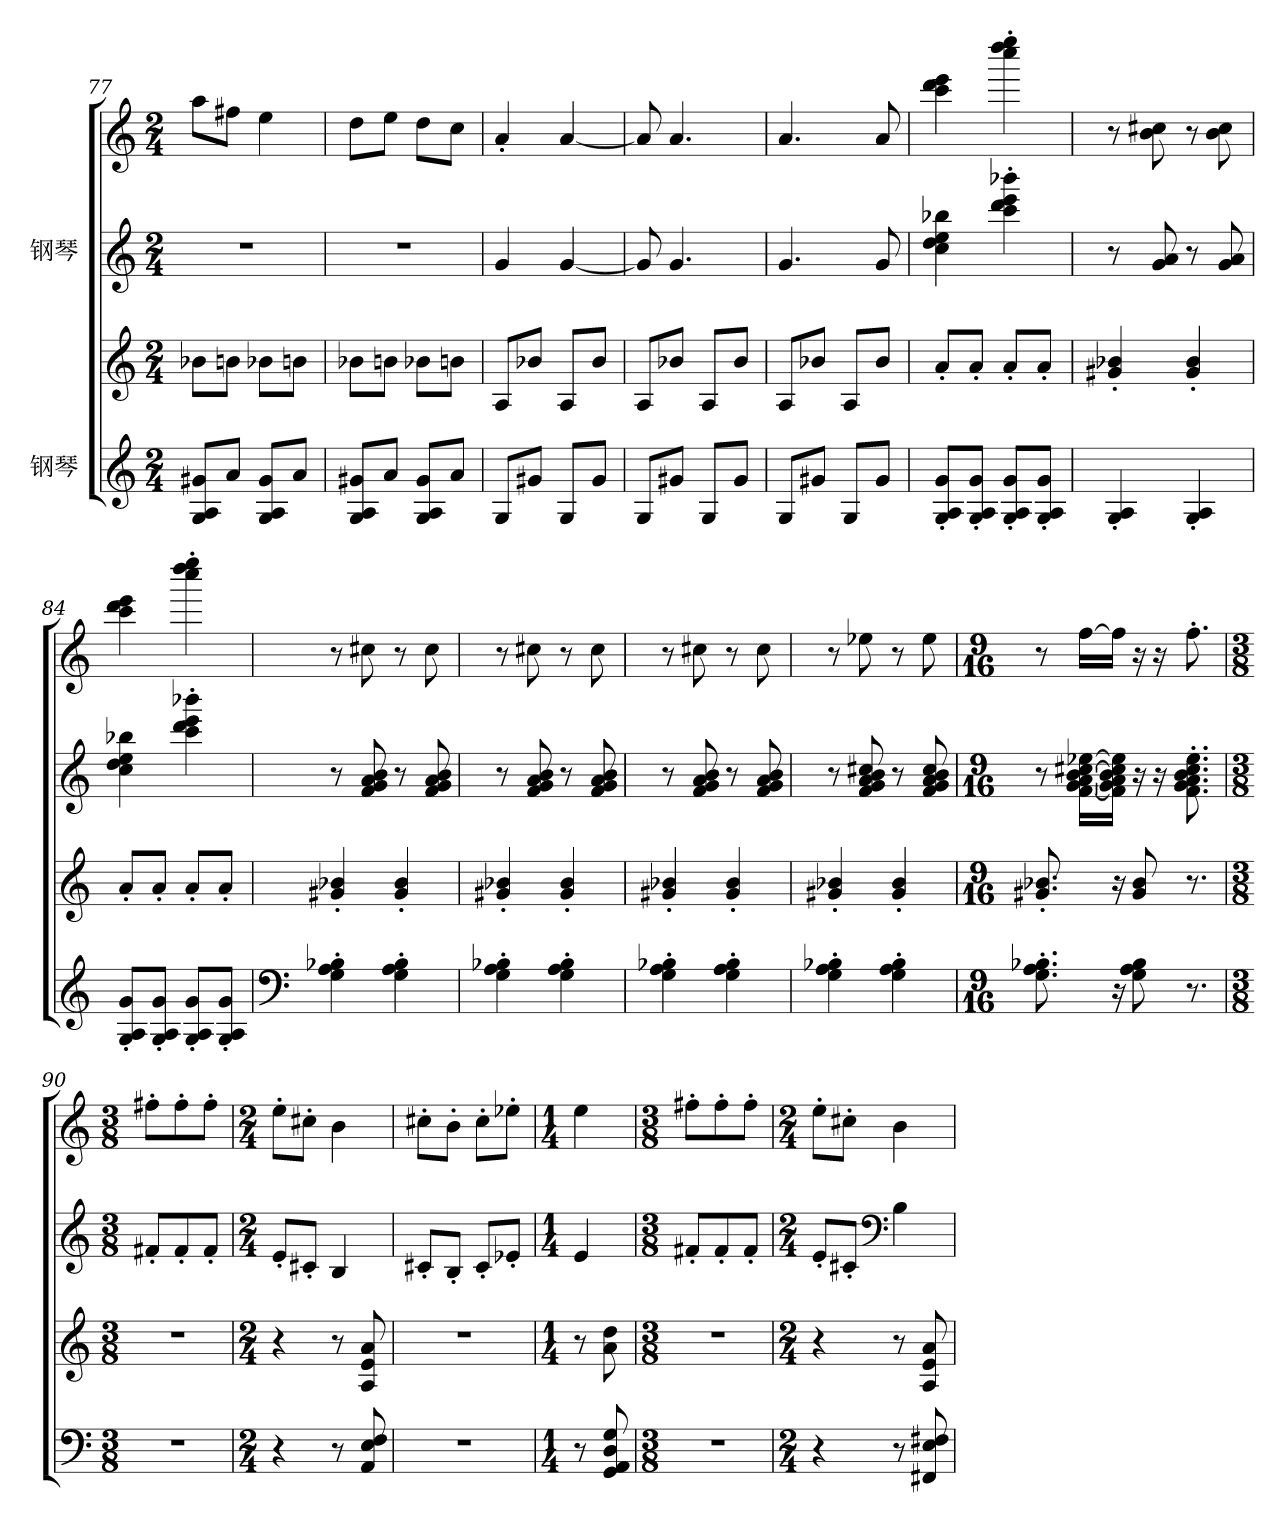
**kern	**kern	**kern	**kern
*part2	*part2	*part1	*part1
*staff4	*staff3	*staff2	*staff1
*I"钢琴	*	*I"钢琴	*
*clefG2	*clefG2	*clefG2	*clefG2
*k[]	*k[]	*k[]	*k[]
*M2/4	*M2/4	*M2/4	*M2/4
=77	=77	=77	=77
8G/ 8A/ 8g#X/L	8b-X\L	2r	8aa\L
8a/J	8bn\J	.	8ff#X\J
8G/ 8A/ 8g#/L	8b-X\L	.	4ee\
8a/J	8bn\J	.	.
=78	=78	=78	=78
8G/ 8A/ 8g#X/L	8b-X\L	2r	8dd\L
8a/J	8bn\J	.	8ee\J
8G/ 8A/ 8g#/L	8b-X\L	.	8dd\L
8a/J	8bn\J	.	8cc\J
=79	=79	=79	=79
8G/L	8A/L	4g/	4a'/
8g#X/J	8b-X/J	.	.
8G/L	8A/L	[4g/	[4a/
8g#/J	8b-/J	.	.
=80	=80	=80	=80
8G/L	8A/L	8g/]	8a/]
8g#X/J	8b-X/J	4.g/	4.a/
8G/L	8A/L	.	.
8g#/J	8b-/J	.	.
!!LO:LB:g=z
=81	=81	=81	=81
8G/L	8A/L	4.g/	4.a/
8g#X/J	8b-X/J	.	.
8G/L	8A/L	.	.
8g#/J	8b-/J	8g/	8a/
=82	=82	=82	=82
8G/' 8A/' 8g/'L	8a'/L	4cc\ 4dd\ 4ee\ 4bb-X\	4ccc\ 4ddd\ 4eee\
8G/' 8A/' 8g/'J	8a'/J	.	.
8G/' 8A/' 8g/'L	8a'/L	4ccc\' 4ddd\' 4eee\' 4bbb-X\'	4cccc\' 4dddd\' 4eeee\'
8G/' 8A/' 8g/'J	8a'/J	.	.
=83	=83	=83	=83
4G/' 4A/'	4g#X/' 4b-X/'	8r	8r
.	.	8g/ 8a/	8b\ 8cc#X\
4G/' 4A/'	4g#/' 4b-/'	8r	8r
.	.	8g/ 8a/	8b\ 8cc#\
=84	=84	=84	=84
8G/' 8A/' 8g/'L	8a'/L	4cc\ 4dd\ 4ee\ 4bb-X\	4ccc\ 4ddd\ 4eee\
8G/' 8A/' 8g/'J	8a'/J	.	.
8G/' 8A/' 8g/'L	8a'/L	4ccc\' 4ddd\' 4eee\' 4bbb-X\'	4cccc\' 4dddd\' 4eeee\'
8G/' 8A/' 8g/'J	8a'/J	.	.
=85	=85	=85	=85
*clefF4	*	*	*
4G\' 4A\' 4B-X\'	4g#X/' 4b-X/'	8r	8r
.	.	8f/ 8g/ 8a/ 8b/	8cc#X\
4G\' 4A\' 4B-\'	4g#/' 4b-/'	8r	8r
.	.	8f/ 8g/ 8a/ 8b/	8cc#\
!!LO:PB:g=z
=86	=86	=86	=86
4G\' 4A\' 4B-X\'	4g#X/' 4b-X/'	8r	8r
.	.	8f/ 8g/ 8a/ 8b/	8cc#X\
4G\' 4A\' 4B-\'	4g#/' 4b-/'	8r	8r
.	.	8f/ 8g/ 8a/ 8b/	8cc#\
=87	=87	=87	=87
4G\' 4A\' 4B-X\'	4g#X/' 4b-X/'	8r	8r
.	.	8f/ 8g/ 8a/ 8b/	8cc#X\
4G\' 4A\' 4B-\'	4g#/' 4b-/'	8r	8r
.	.	8f/ 8g/ 8a/ 8b/	8cc#\
=88	=88	=88	=88
4G\' 4A\' 4B-X\'	4g#X/' 4b-X/'	8r	8r
.	.	8f/ 8g/ 8a/ 8b/ 8cc#X/	8ee-X\
4G\' 4A\' 4B-\'	4g#/' 4b-/'	8r	8r
.	.	8f/ 8g/ 8a/ 8b/ 8cc#/	8ee-\
=89	=89	=89	=89
*M9/16	*M9/16	*M9/16	*M9/16
*	*	*	*MM176
8.G\' 8.A\' 8.B-X\'	8.g#X/' 8.b-X/'	8r	8r
*	*	*	*MM165
.	.	[16f\ [16g\ [16a\ [16b\ [16cc#X\ [16ee-X\LL	[16ff\LL
16r	16r	16f\] 16g\] 16a\] 16b\] 16cc#\] 16ee-\]JJ	16ff\JJ]
8G\ 8A\ 8B-\	8g#/ 8b-/	16r	16r
.	.	16r	16r
8.r	8.r	8.f\' 8.g\' 8.a\' 8.b\' 8.cc#\' 8.ee-\'	8.ff'\
=90	=90	=90	=90
*M3/8	*M3/8	*M3/8	*M3/8
*	*	*	*MM170
4.r	4.r	8f#X'/L	8ff#X'\L
.	.	8f#'/	8ff#'\
.	.	8f#'/J	8ff#'\J
!!LO:LB:g=z
=91	=91	=91	=91
*M2/4	*M2/4	*M2/4	*M2/4
4r	4r	8e'/L	8ee'\L
.	.	8c#X'/J	8cc#X'\J
8r	8r	4B/	4b\
8AA/ 8E/ 8F/	8A/ 8e/ 8a/	.	.
=92	=92	=92	=92
2r	2r	8c#X'/L	8cc#X'\L
.	.	8B'/J	8b'\J
.	.	8c#'/L	8cc#'\L
.	.	8e-X'/J	8ee-X'\J
=93	=93	=93	=93
*M1/4	*M1/4	*M1/4	*M1/4
8r	8r	4e/	4ee\
8GG/ 8AA/ 8D/ 8G/	8a\ 8dd\	.	.
=94	=94	=94	=94
*M3/8	*M3/8	*M3/8	*M3/8
4.r	4.r	8f#X'/L	8ff#X'\L
.	.	8f#'/	8ff#'\
.	.	8f#'/J	8ff#'\J
=95	=95	=95	=95
*M2/4	*M2/4	*M2/4	*M2/4
4r	4r	8e'/L	8ee'\L
.	.	8c#X'/J	8cc#X'\J
*	*	*clefF4	*
8r	8r	4B\	4b\
8FF#X/ 8E/ 8F#X/	8A/ 8e/ 8a/	.	.
=	=	=	=
*-	*-	*-	*-
